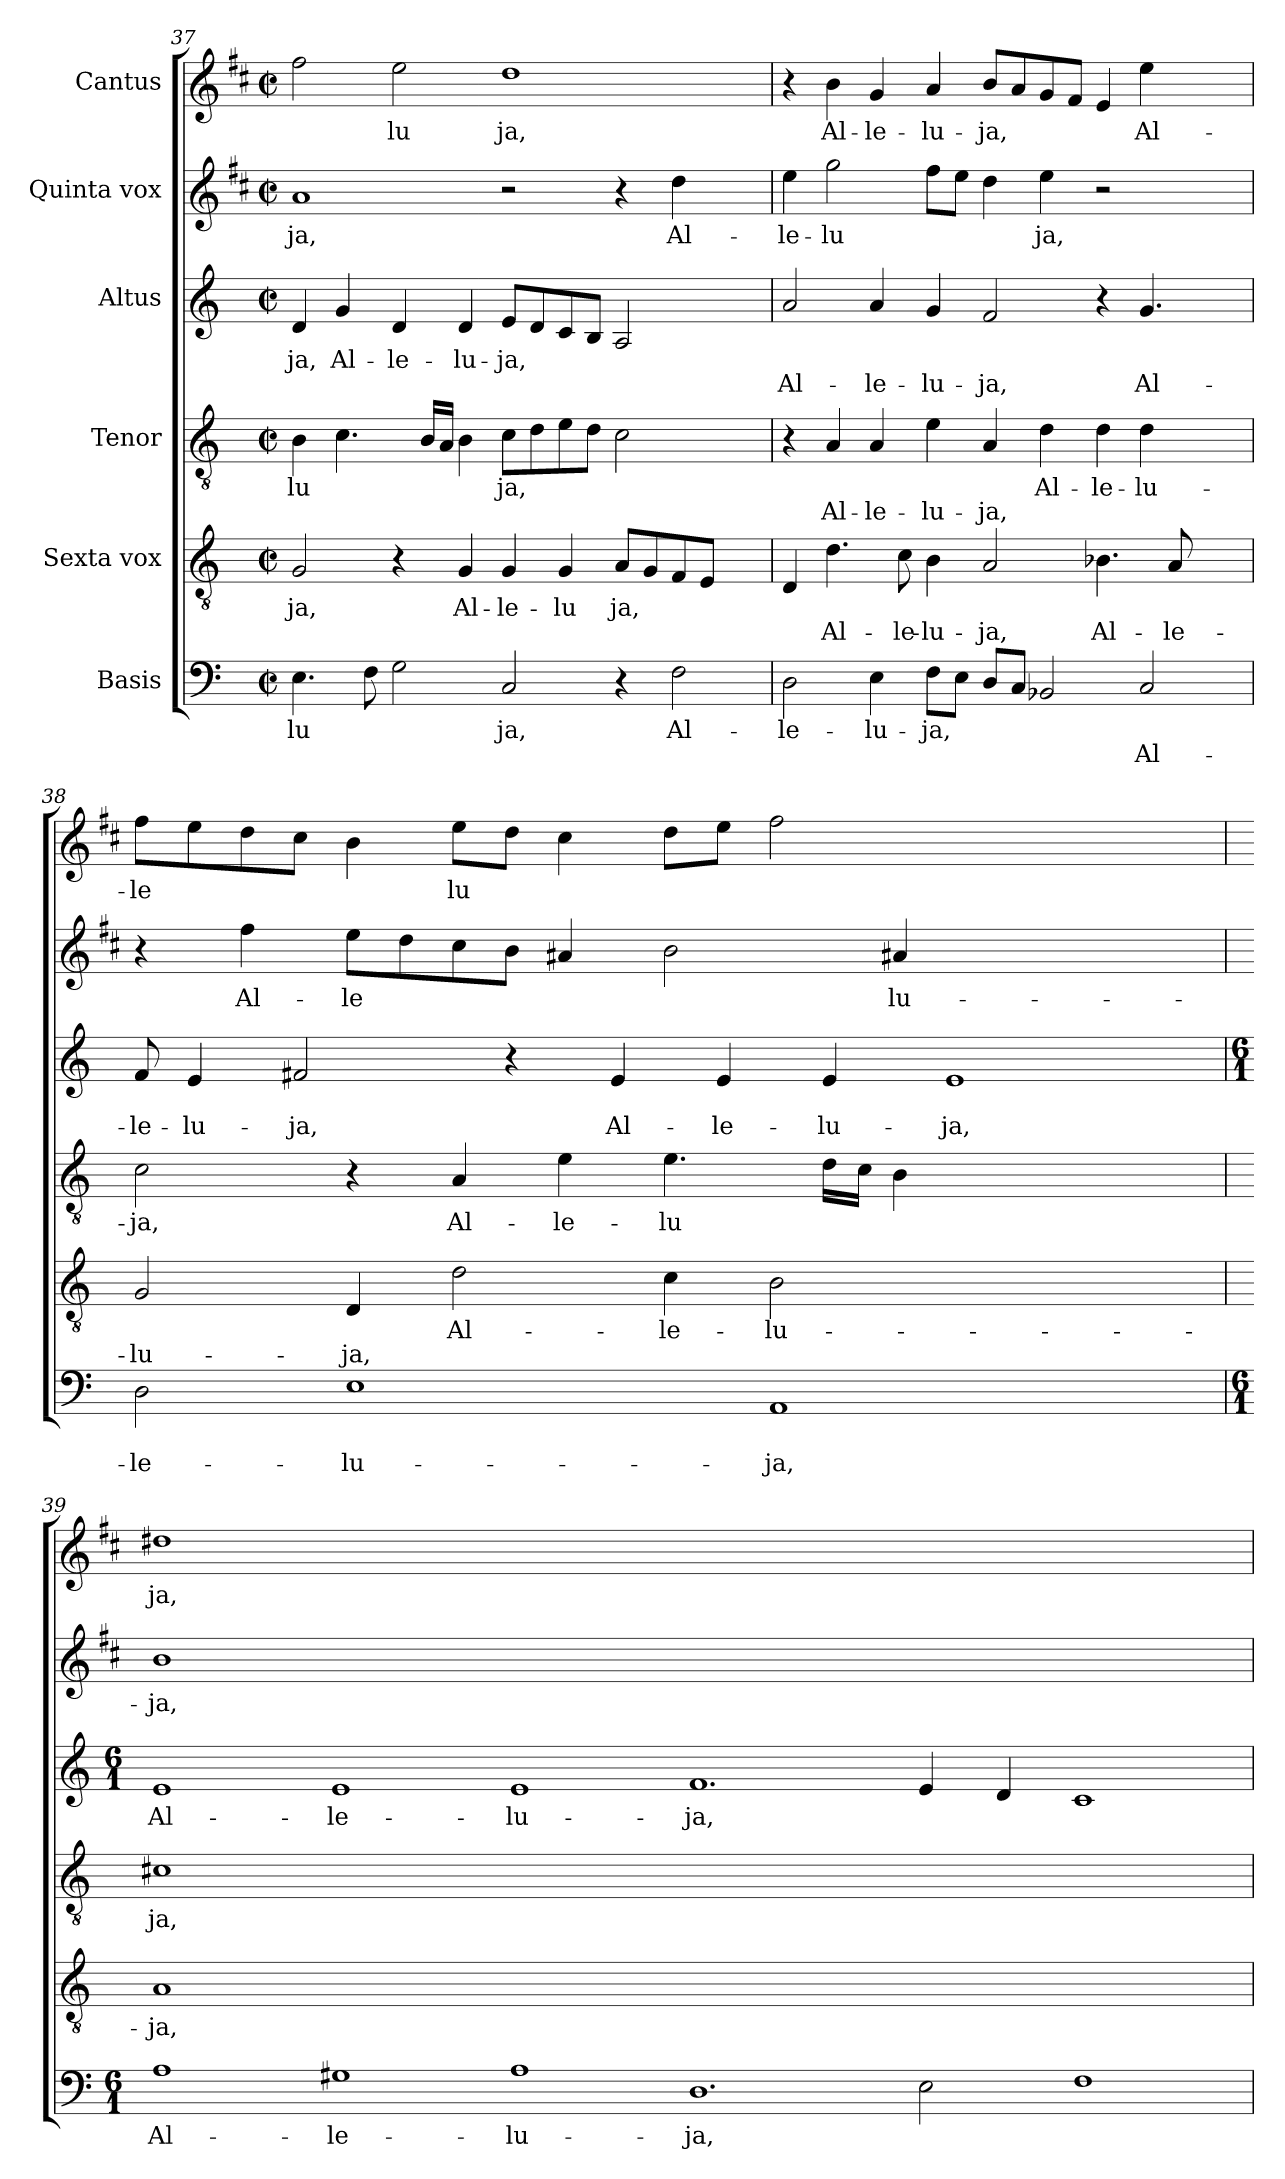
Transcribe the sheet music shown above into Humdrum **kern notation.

**kern	**text	**text	**kern	**text	**text	**kern	**text	**text	**kern	**text	**text	**kern	**text	**kern	**text
*part6	*part6	*part6	*part5	*part5	*part5	*part4	*part4	*part4	*part3	*part3	*part3	*part2	*part2	*part1	*part1
*staff6	*staff6	*staff6	*staff5	*staff5	*staff5	*staff4	*staff4	*staff4	*staff3	*staff3	*staff3	*staff2	*staff2	*staff1	*staff1
*I"Basis	*	*	*I"Sexta vox	*	*	*I"Tenor	*	*	*I"Altus	*	*	*I"Quinta vox	*	*I"Cantus	*
!!LO:LB:g=z
*clefF4	*	*	*clefGv2	*	*	*clefGv2	*	*	*clefG2	*	*	*clefG2	*	*clefG2	*
*	*	*	*	*	*	*	*	*	*	*	*	*ITrd1c2	*	*ITrd1c2	*
*k[]	*	*	*k[]	*	*	*k[]	*	*	*k[]	*	*	*k[]	*	*k[]	*
*C:	*	*	*C:	*	*	*C:	*	*	*C:	*	*	*C:	*	*C:	*
*M4/2	*	*	*M4/2	*	*	*M4/2	*	*	*M4/2	*	*	*M4/2	*	*M4/2	*
*met(c|)	*	*	*met(c|)	*	*	*met(c|)	*	*	*met(c|)	*	*	*met(c|)	*	*met(c|)	*
=37	=37	=37	=37	=37	=37	=37	=37	=37	=37	=37	=37	=37	=37	=37	=37
!	!LO:LY:b	!	!	!LO:LY:b	!	!	!LO:LY:b	!	!	!LO:LY:b	!	!	!LO:LY:b	!	!
4.E	-lu	.	2G	ja,	.	4B	-lu	.	4d	-ja,	.	1g	ja,	2ee	.
!	!	!	!	!	!	!	!	!	!	!LO:LY:b	!	!	!	!	!
.	.	.	.	.	.	4.c	.	.	4g	Al-	.	.	.	.	.
8F	.	.	.	.	.	.	.	.	.	.	.	.	.	.	.
!	!	!	!	!	!	!	!	!	!	!LO:LY:b	!	!	!	!	!LO:LY:b
2G	.	.	4r	.	.	.	.	.	4d	-le-	.	.	.	2dd	lu
.	.	.	.	.	.	16BLL	.	.	.	.	.	.	.	.	.
.	.	.	.	.	.	16AJJ	.	.	.	.	.	.	.	.	.
!	!	!	!	!LO:LY:b	!	!	!	!	!	!LO:LY:b	!	!	!	!	!
.	.	.	4G	Al-	.	4B	.	.	4d	-lu-	.	.	.	.	.
!	!LO:LY:b	!	!	!LO:LY:b	!	!	!LO:LY:b	!	!	!LO:LY:b	!	!	!	!	!LO:LY:b
2C	ja,	.	4G	-le-	.	8cL	ja,	.	8eL	-ja,	.	2r	.	1cc	ja,
.	.	.	.	.	.	8d	.	.	8d	.	.	.	.	.	.
!	!	!	!	!LO:LY:b	!	!	!	!	!	!	!	!	!	!	!
.	.	.	4G	-lu	.	8e	.	.	8c	.	.	.	.	.	.
.	.	.	.	.	.	8dJ	.	.	8BJ	.	.	.	.	.	.
!	!	!	!	!LO:LY:b	!	!	!	!	!	!	!	!	!	!	!
4r	.	.	8AL	ja,	.	2c	.	.	2A	.	.	4r	.	.	.
.	.	.	8G	.	.	.	.	.	.	.	.	.	.	.	.
!	!LO:LY:b	!	!	!	!	!	!	!	!	!	!	!	!LO:LY:b	!	!
2F	Al-	.	8F	.	.	.	.	.	.	.	.	4cc	Al-	.	.
.	.	.	8EJ	.	.	.	.	.	.	.	.	.	.	.	.
.	.	.	4ryy	.	.	4ryy	.	.	4ryy	.	.	4ryy	.	4ryy	.
=38A	=38A	=38A	=38A	=38A	=38A	=38A	=38A	=38A	=38A	=38A	=38A	=38A	=38A	=38A	=38A
!	!LO:LY:b	!	!	!	!	!	!	!	!	!	!LO:LY:b	!	!LO:LY:b	!	!
2D	-le-	.	4D	.	.	4r	.	.	2a	.	Al-	4dd	-le-	4r	.
!	!	!	!	!	!LO:LY:b	!	!	!LO:LY:b	!	!	!	!	!LO:LY:b	!	!LO:LY:b
.	.	.	4.d	.	Al-	4A	.	Al-	.	.	.	2ff	-lu	4a	Al-
!	!LO:LY:b	!	!	!	!	!	!	!LO:LY:b	!	!	!LO:LY:b	!	!	!	!LO:LY:b
4E	-lu-	.	.	.	.	4A	.	-le-	4a	.	-le-	.	.	4f	-le-
!	!	!	!	!	!LO:LY:b	!	!	!	!	!	!	!	!	!	!
.	.	.	8c	.	-le-	.	.	.	.	.	.	.	.	.	.
!	!LO:LY:b	!	!	!	!LO:LY:b	!	!	!LO:LY:b	!	!	!LO:LY:b	!	!	!	!LO:LY:b
8FL	-ja,	.	4B	.	-lu-	4e	.	-lu-	4g	.	-lu-	8eeL	.	4g	-lu-
8EJ	.	.	.	.	.	.	.	.	.	.	.	8ddJ	.	.	.
!	!	!	!	!	!LO:LY:b	!	!	!LO:LY:b	!	!	!LO:LY:b	!	!	!	!LO:LY:b
8DL	.	.	2A	.	-ja,	4A	.	-ja,	2f	.	-ja,	4cc	.	8aL	-ja,
8CJ	.	.	.	.	.	.	.	.	.	.	.	.	.	8g	.
!	!	!	!	!	!	!	!LO:LY:b	!	!	!	!	!	!LO:LY:b	!	!
2BB-X	.	.	.	.	.	4d	Al-	.	.	.	.	4dd	ja,	8f	.
.	.	.	.	.	.	.	.	.	.	.	.	.	.	8eJ	.
!	!	!	!	!	!LO:LY:b	!	!LO:LY:b	!	!	!	!	!	!	!	!
.	.	.	4.B-X	.	Al-	4d	-le-	.	4r	.	.	2r	.	4d	.
!	!	!LO:LY:b	!	!	!	!	!LO:LY:b	!	!	!	!LO:LY:b	!	!	!	!LO:LY:b
2C	.	Al-	.	.	.	4d	-lu-	.	4.g	.	Al-	.	.	4dd	Al-
!	!	!	!	!	!LO:LY:b	!	!	!	!	!	!	!	!	!	!
.	.	.	8A	.	-le-	.	.	.	.	.	.	.	.	.	.
.	.	.	4ryy	.	.	4ryy	.	.	.	.	.	4ryy	.	4ryy	.
.	.	.	.	.	.	.	.	.	8ryy	.	.	.	.	.	.
=38B	=38B	=38B	=38B	=38B	=38B	=38B	=38B	=38B	=38B	=38B	=38B	=38B	=38B	=38B	=38B
!	!	!LO:LY:b	!	!	!LO:LY:b	!	!LO:LY:b	!	!	!	!LO:LY:b	!	!	!	!LO:LY:b
2D	.	-le-	2G	.	-lu-	2c	-ja,	.	8f	.	-le-	4r	.	8eeL	-le
!	!	!	!	!	!	!	!	!	!	!	!LO:LY:b	!	!	!	!
.	.	.	.	.	.	.	.	.	4e	.	-lu-	.	.	8dd	.
!	!	!	!	!	!	!	!	!	!	!	!	!	!LO:LY:b	!	!
.	.	.	.	.	.	.	.	.	.	.	.	4ee	Al-	8cc	.
!	!	!	!	!	!	!	!	!	!	!	!LO:LY:b	!	!	!	!
.	.	.	.	.	.	.	.	.	2f#X	.	-ja,	.	.	8bJ	.
!	!	!LO:LY:b	!	!	!LO:LY:b	!	!	!	!	!	!	!	!LO:LY:b	!	!
1E	.	-lu-	4D	.	-ja,	4r	.	.	.	.	.	8ddL	-le	4a	.
.	.	.	.	.	.	.	.	.	.	.	.	8cc	.	.	.
!	!	!	!	!LO:LY:b	!	!	!LO:LY:b	!	!	!	!	!	!	!	!LO:LY:b
.	.	.	2d	Al-	.	4A	Al-	.	.	.	.	8b	.	8ddL	lu
.	.	.	.	.	.	.	.	.	4r	.	.	8aJ	.	8ccJ	.
!	!	!	!	!	!	!	!LO:LY:b	!	!	!	!	!	!	!	!
.	.	.	.	.	.	4e	-le-	.	.	.	.	4g#X	.	4b	.
!	!	!	!	!	!	!	!	!	!	!	!LO:LY:b	!	!	!	!
.	.	.	.	.	.	.	.	.	4e	.	Al-	.	.	.	.
!	!	!	!	!LO:LY:b	!	!	!LO:LY:b	!	!	!	!	!	!	!	!
.	.	.	4c	-le-	.	4.e	-lu	.	.	.	.	2a	.	8ccL	.
!	!	!	!	!	!	!	!	!	!	!	!LO:LY:b	!	!	!	!
.	.	.	.	.	.	.	.	.	4e	.	-le-	.	.	8ddJ	.
!	!	!LO:LY:b	!	!LO:LY:b	!	!	!	!	!	!	!	!	!	!	!
1AA	.	-ja,	2B	-lu-	.	.	.	.	.	.	.	.	.	2ee	.
!	!	!	!	!	!	!	!	!	!	!	!LO:LY:b	!	!	!	!
.	.	.	.	.	.	16dLL	.	.	4e	.	-lu-	.	.	.	.
.	.	.	.	.	.	16cJJ	.	.	.	.	.	.	.	.	.
!	!	!	!	!	!	!	!	!	!	!	!	!	!LO:LY:b	!	!
.	.	.	.	.	.	4B	.	.	.	.	.	4g#X	lu-	.	.
!	!	!	!	!	!	!	!	!	!	!	!LO:LY:b	!	!	!	!
.	.	.	.	.	.	.	.	.	1e	.	-ja,	.	.	.	.
.	.	.	2..ryy	.	.	2..ryy	.	.	.	.	.	2..ryy	.	2..ryy	.
4.ryy	.	.	.	.	.	.	.	.	.	.	.	.	.	.	.
!!LO:LB:g=z
=39A	=39A	=39A	=39A	=39A	=39A	=39A	=39A	=39A	=39A	=39A	=39A	=39A	=39A	=39A	=39A
*M6/1	*	*	*	*	*	*	*	*	*M6/1	*	*	*	*	*	*
!	!LO:LY:b	!	!	!LO:LY:b	!	!	!LO:LY:b	!	!	!LO:LY:b	!	!	!LO:LY:b	!	!LO:LY:b
1A	Al-	.	1A	-ja,	.	1c#X	ja,	.	1e	Al-	.	1a	-ja,	1cc#X	ja,
!	!LO:LY:b	!	!	!	!	!	!	!	!	!LO:LY:b	!	!	!	!	!
1G#X	-le-	.	00ryy	.	.	00ryy	.	.	1e	-le-	.	00ryy	.	00ryy	.
!	!LO:LY:b	!	!	!	!	!	!	!	!	!LO:LY:b	!	!	!	!	!
1A	-lu-	.	.	.	.	.	.	.	1e	-lu-	.	.	.	.	.
!	!LO:LY:b	!	!	!	!	!	!	!	!	!LO:LY:b	!	!	!	!	!
1.D	-ja,	.	.	.	.	.	.	.	1.f	-ja,	.	.	.	.	.
2E	.	.	.	.	.	.	.	.	4e	.	.	.	.	.	.
.	.	.	.	.	.	.	.	.	4d	.	.	.	.	.	.
1F	.	.	1ryy	.	.	1ryy	.	.	1c	.	.	1ryy	.	1ryy	.
=	=	=	=	=	=	=	=	=	=	=	=	=	=	=	=
*-	*-	*-	*-	*-	*-	*-	*-	*-	*-	*-	*-	*-	*-	*-	*-
